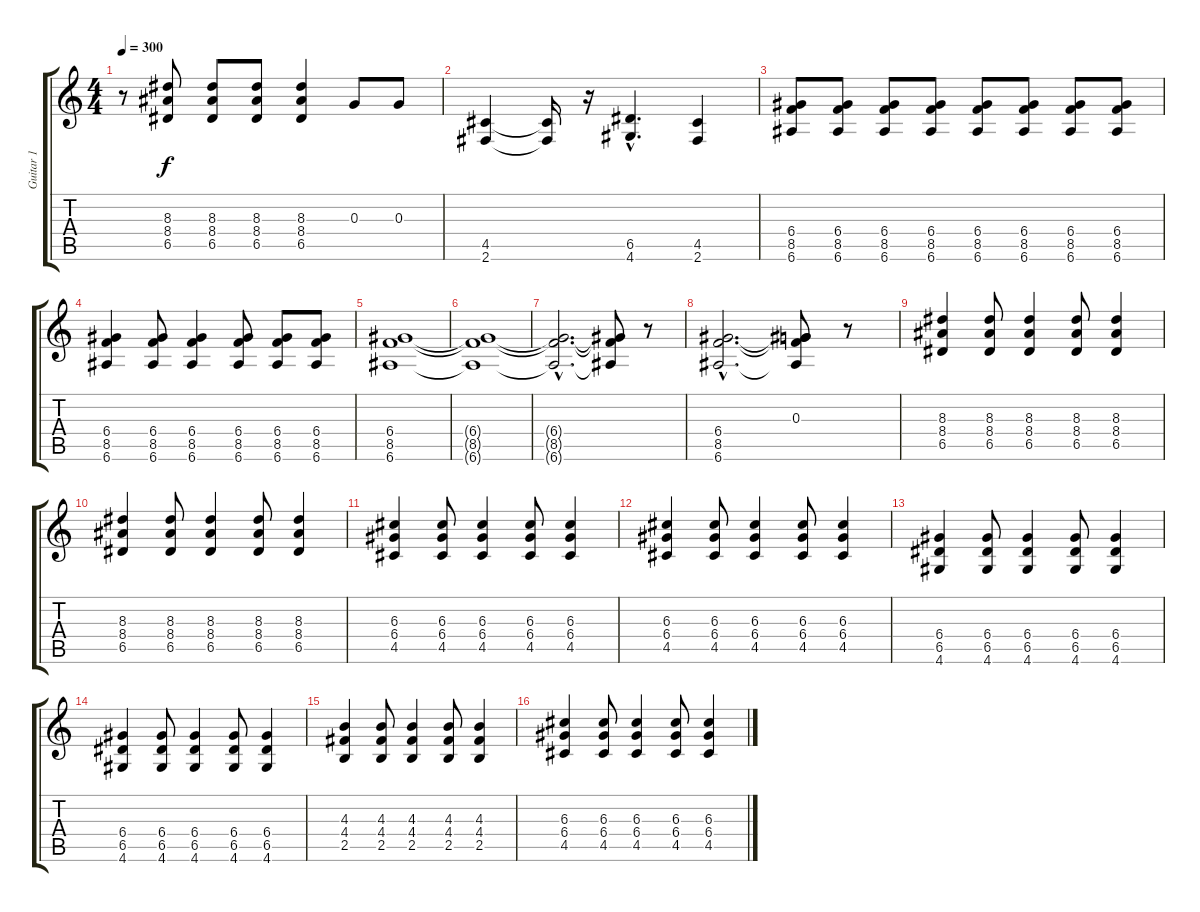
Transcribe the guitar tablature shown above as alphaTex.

\track ("Guitar 1" "Guitar 1") {instrument distortionguitar}
\staff {score tabs}
\tuning (E4 B3 G3 D3 A2 E2) {hide}
\ts (4 4)
\tempo 300
\clef g2
\ks c
r.8{dy f} (8.3 8.4 6.5).8 (8.3 8.4 6.5).8 (8.3 8.4 6.5).8 (8.3 8.4 6.5).4 0.3.8 0.3.8 |
(4.5 2.6).4 (4.5{t} 2.6{t}).16 r.16 (6.5{hac} 4.6{hac}).4{d} (4.5 2.6).4 |
(6.4 8.5 6.6).8 (6.4 8.5 6.6).8 (6.4 8.5 6.6).8 (6.4 8.5 6.6).8 (6.4 8.5 6.6).8 (6.4 8.5 6.6).8 (6.4 8.5 6.6).8 (6.4 8.5 6.6).8 |
(6.4 8.5 6.6).4 (6.4 8.5 6.6).8 (6.4 8.5 6.6).4 (6.4 8.5 6.6).8 (6.4 8.5 6.6).8 (6.4 8.5 6.6).8 |
(6.4 8.5 6.6).1 |
(6.4{t} 8.5{t} 6.6{t}).1 |
(6.4{hac t} 8.5{hac t} 6.6{hac t}).2{d} (6.4{t} 8.5{t} 6.6{t}).8 r.8 |
(6.4{hac} 8.5{hac} 6.6{hac}).2{d} (0.3 6.4{t} 8.5{t} 6.6{t}).8 r.8 |
(8.3 8.4 6.5).4 (8.3 8.4 6.5).8 (8.3 8.4 6.5).4 (8.3 8.4 6.5).8 (8.3 8.4 6.5).4 |
(8.3 8.4 6.5).4 (8.3 8.4 6.5).8 (8.3 8.4 6.5).4 (8.3 8.4 6.5).8 (8.3 8.4 6.5).4 |
(6.3 6.4 4.5).4 (6.3 6.4 4.5).8 (6.3 6.4 4.5).4 (6.3 6.4 4.5).8 (6.3 6.4 4.5).4 |
(6.3 6.4 4.5).4 (6.3 6.4 4.5).8 (6.3 6.4 4.5).4 (6.3 6.4 4.5).8 (6.3 6.4 4.5).4 |
(6.4 6.5 4.6).4 (6.4 6.5 4.6).8 (6.4 6.5 4.6).4 (6.4 6.5 4.6).8 (6.4 6.5 4.6).4 |
(6.4 6.5 4.6).4 (6.4 6.5 4.6).8 (6.4 6.5 4.6).4 (6.4 6.5 4.6).8 (6.4 6.5 4.6).4 |
(4.3 4.4 2.5).4 (4.3 4.4 2.5).8 (4.3 4.4 2.5).4 (4.3 4.4 2.5).8 (4.3 4.4 2.5).4 |
(6.3 6.4 4.5).4 (6.3 6.4 4.5).8 (6.3 6.4 4.5).4 (6.3 6.4 4.5).8 (6.3 6.4 4.5).4
